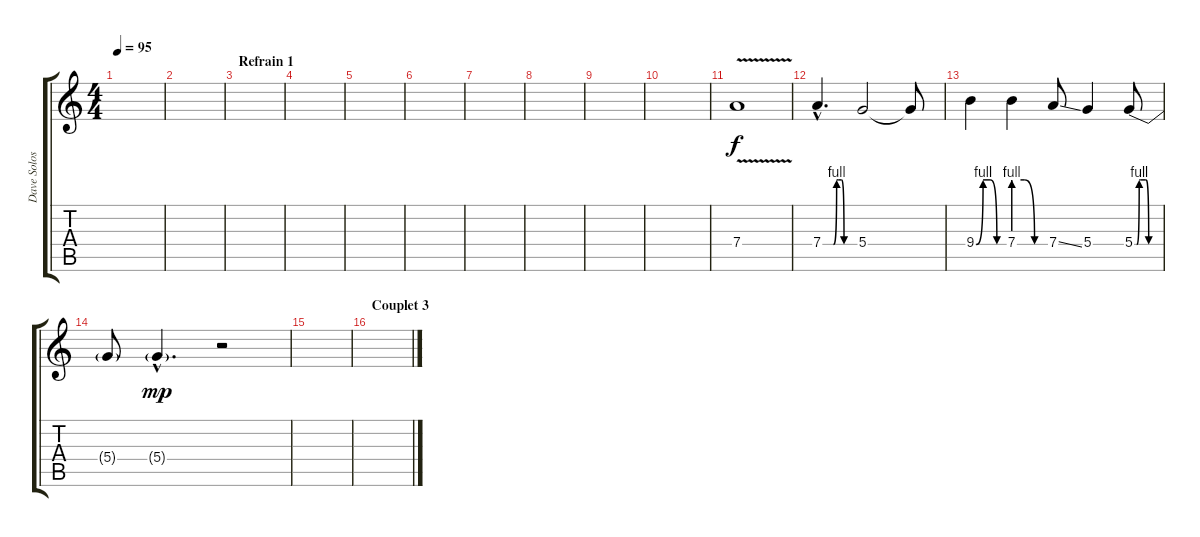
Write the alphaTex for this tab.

\track ("Dave Solos" "Dave Solos") {instrument overdrivenguitar}
\staff {score tabs}
\tuning (E4 B3 G3 D3 A2 E2) {hide}
\ts (4 4)
\tempo 95
\clef g2
\ks c
|
|
\section ("" "Refrain 1")
|
|
|
|
|
|
|
|
7.4{v}.1 |
7.4{be (custom 0 0 11 0 15 0 20 0 26 4 30 4 35 4 40 0 45 0 47 0 60 0) hac}.4{d} 5.4.2 5.4{t}.8 |
9.4{be (custom 0 0 15 4 30 4 45 0 60 0)}.4 7.4{be (custom 0 4 20 4 40 0 60 0)}.4 7.4{ss}.8 5.4.4 5.4{be (custom 0 0 5 0 11 4 15 4 27 4 34 0 45 0 60 0)}.8 |
5.4{t}.8 5.4{g hac}.4{d dy mp} r.2 |
|
\section ("" "Couplet 3")
